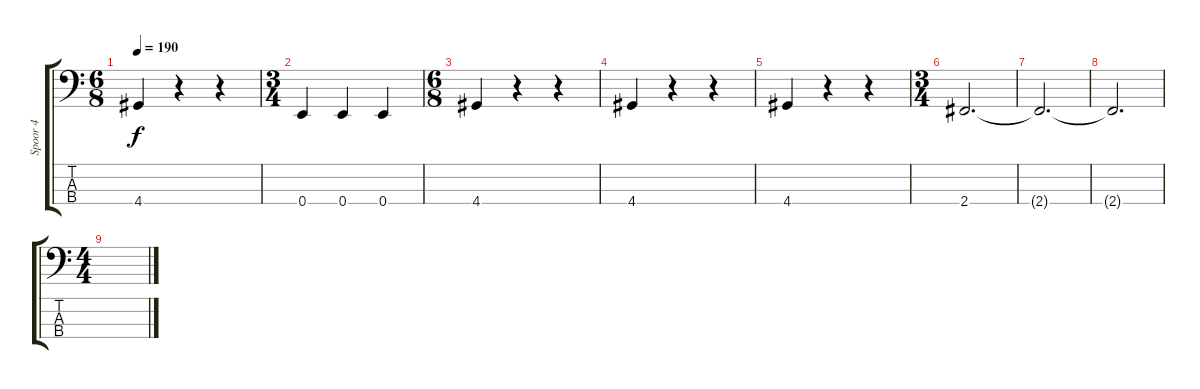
\track ("Spoor 4" "Spoor 4") {instrument electricbassfinger}
\staff {score tabs}
\tuning (G2 D2 A1 E1) {hide}
\ts (6 8)
\tempo 190
\clef f4
\ks c
4.4.4{dy f} r.4 r.4 |
\ts (3 4)
0.4.4 0.4.4 0.4.4 |
\ts (6 8)
4.4.4 r.4 r.4 |
4.4.4 r.4 r.4 |
4.4.4 r.4 r.4 |
\ts (3 4)
2.4.2{d} |
2.4{t}.2{d} |
2.4{t}.2{d} |
\ts (4 4)
